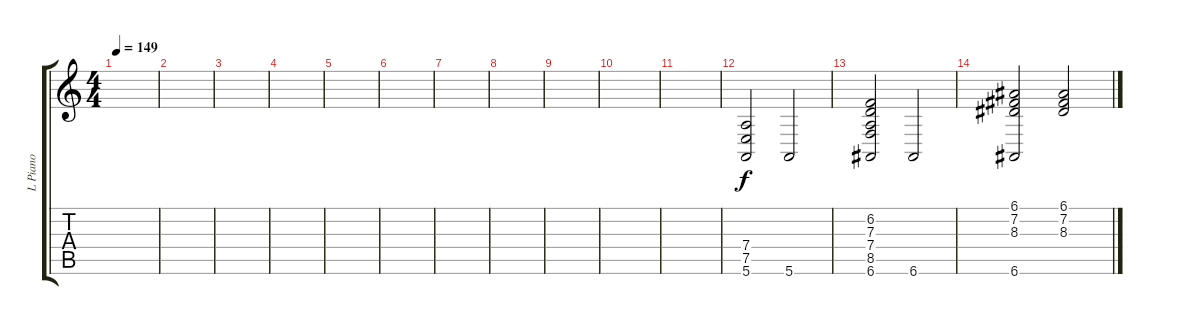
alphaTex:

\track ("L Piano" "L Piano") {instrument acousticgrandpiano}
\staff {score tabs}
\tuning (E4 B3 G3 D3 A2 E2) {hide}
\ts (4 4)
\tempo 149
\clef g2
\ks c
|
|
|
|
|
|
|
|
|
|
|
(7.4 7.5 5.6).2 5.6.2 |
(6.2 7.3 7.4 8.5 6.6).2 6.6.2 |
(6.1 7.2 8.3 6.6).2 (6.1 7.2 8.3).2
